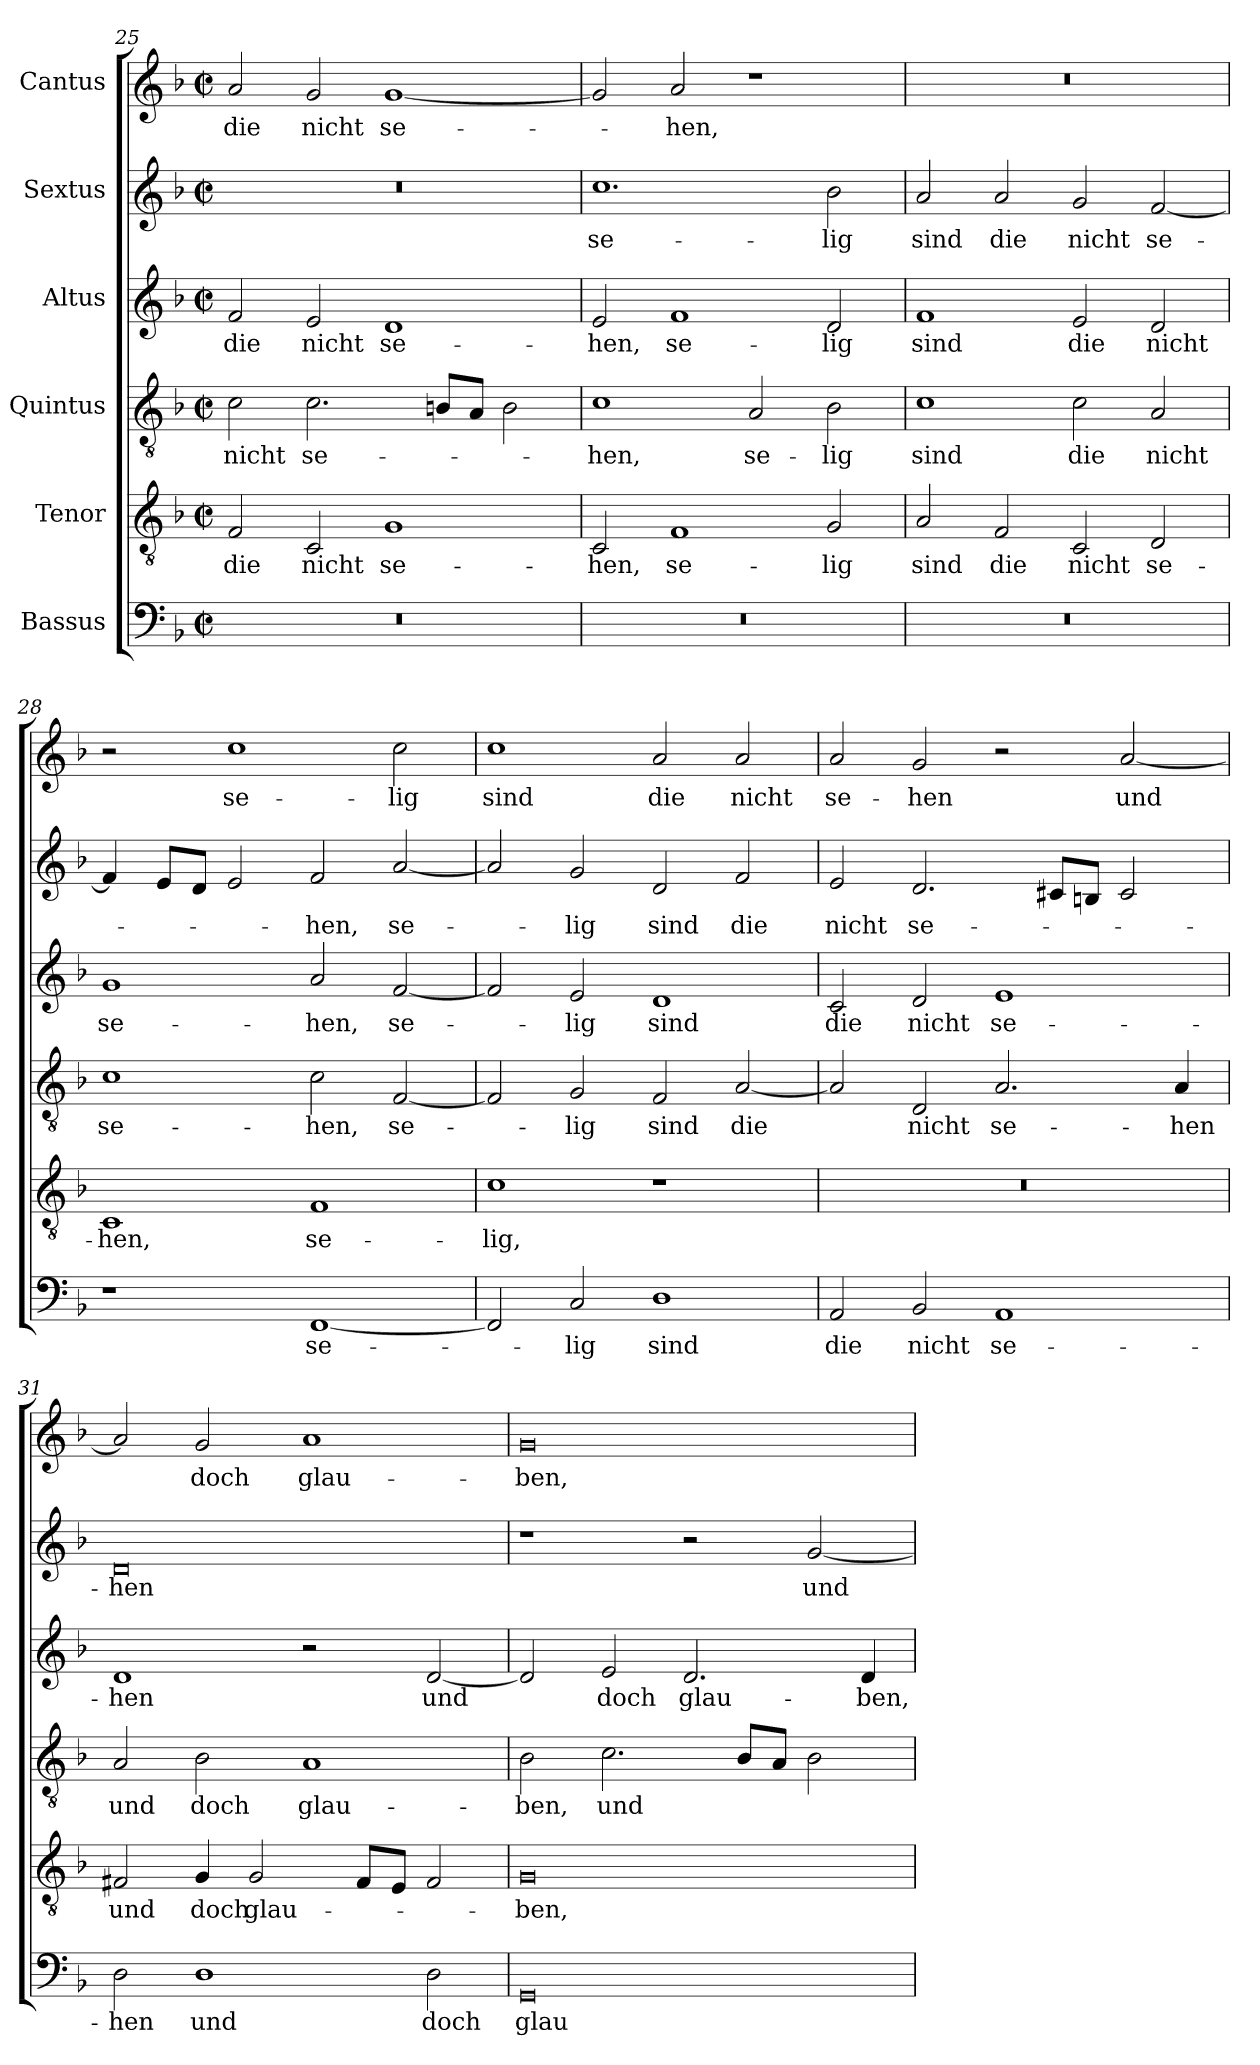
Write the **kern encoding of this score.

**kern	**text	**kern	**text	**kern	**text	**kern	**text	**kern	**text	**kern	**text
*part6	*part6	*part5	*part5	*part4	*part4	*part3	*part3	*part2	*part2	*part1	*part1
*staff6	*staff6	*staff5	*staff5	*staff4	*staff4	*staff3	*staff3	*staff2	*staff2	*staff1	*staff1
*I"Bassus	*	*I"Tenor	*	*I"Quintus	*	*I"Altus	*	*I"Sextus	*	*I"Cantus	*
!!LO:LB:g=z
*clefF4	*	*clefGv2	*	*clefGv2	*	*clefG2	*	*clefG2	*	*clefG2	*
*k[b-]	*	*k[b-]	*	*k[b-]	*	*k[b-]	*	*k[b-]	*	*k[b-]	*
*M4/2	*	*M4/2	*	*M4/2	*	*M4/2	*	*M4/2	*	*M4/2	*
*met(c|)	*	*met(c|)	*	*met(c|)	*	*met(c|)	*	*met(c|)	*	*met(c|)	*
=25	=25	=25	=25	=25	=25	=25	=25	=25	=25	=25	=25
!	!	!	!LO:LY:b	!	!LO:LY:b	!	!LO:LY:b	!	!	!	!LO:LY:b
0r	.	2F/	die	2c\	nicht	2f/	die	0r	.	2a/	die
!	!	!	!LO:LY:b	!	!LO:LY:b	!	!LO:LY:b	!	!	!	!LO:LY:b
.	.	2C/	nicht	2.c\	se-	2e/	nicht	.	.	2g/	nicht
!	!	!	!LO:LY:b	!	!	!	!LO:LY:b	!	!	!	!LO:LY:b
.	.	1G	se-	.	.	1d	se-	.	.	[1g	se-
.	.	.	.	8Bn/L	.	.	.	.	.	.	.
.	.	.	.	8A/J	.	.	.	.	.	.	.
.	.	.	.	2B\	.	.	.	.	.	.	.
=26	=26	=26	=26	=26	=26	=26	=26	=26	=26	=26	=26
!	!	!	!LO:LY:b	!	!LO:LY:b	!	!LO:LY:b	!	!LO:LY:b	!	!
0r	.	2C/	-hen,	1c	-hen,	2e/	-hen,	1.cc	se-	2g/]	.
!	!	!	!LO:LY:b	!	!	!	!LO:LY:b	!	!	!	!LO:LY:b
.	.	1F	se-	.	.	1f	se-	.	.	2a/	-hen,
!	!	!	!	!	!LO:LY:b	!	!	!	!	!	!
.	.	.	.	2A/	se-	.	.	.	.	1r	.
!	!	!	!LO:LY:b	!	!LO:LY:b	!	!LO:LY:b	!	!LO:LY:b	!	!
.	.	2G/	-lig	2B-\	-lig	2d/	-lig	2b-\	-lig	.	.
=27	=27	=27	=27	=27	=27	=27	=27	=27	=27	=27	=27
!	!	!	!LO:LY:b	!	!LO:LY:b	!	!LO:LY:b	!	!LO:LY:b	!	!
0r	.	2A/	sind	1c	sind	1f	sind	2a/	sind	0r	.
!	!	!	!LO:LY:b	!	!	!	!	!	!LO:LY:b	!	!
.	.	2F/	die	.	.	.	.	2a/	die	.	.
!	!	!	!LO:LY:b	!	!LO:LY:b	!	!LO:LY:b	!	!LO:LY:b	!	!
.	.	2C/	nicht	2c\	die	2e/	die	2g/	nicht	.	.
!	!	!	!LO:LY:b	!	!LO:LY:b	!	!LO:LY:b	!	!LO:LY:b	!	!
.	.	2D/	se-	2A/	nicht	2d/	nicht	[2f/	se-	.	.
=28	=28	=28	=28	=28	=28	=28	=28	=28	=28	=28	=28
!	!	!	!LO:LY:b	!	!LO:LY:b	!	!LO:LY:b	!	!	!	!
1r	.	1C	-hen,	1c	se-	1g	se-	4f/]	.	2r	.
.	.	.	.	.	.	.	.	8e/L	.	.	.
.	.	.	.	.	.	.	.	8d/J	.	.	.
!	!	!	!	!	!	!	!	!	!	!	!LO:LY:b
.	.	.	.	.	.	.	.	2e/	.	1cc	se-
!	!LO:LY:b	!	!LO:LY:b	!	!LO:LY:b	!	!LO:LY:b	!	!LO:LY:b	!	!
[1FF	se-	1F	se-	2c\	-hen,	2a/	-hen,	2f/	-hen,	.	.
!	!	!	!	!	!LO:LY:b	!	!LO:LY:b	!	!LO:LY:b	!	!LO:LY:b
.	.	.	.	[2F/	se-	[2f/	se-	[2a/	se-	2cc\	-lig
!!LO:PB:g=z
=29	=29	=29	=29	=29	=29	=29	=29	=29	=29	=29	=29
!	!	!	!LO:LY:b	!	!	!	!	!	!	!	!LO:LY:b
2FF/]	.	1c	lig,	2F/]	.	2f/]	.	2a/]	.	1cc	sind
!	!LO:LY:b	!	!	!	!LO:LY:b	!	!LO:LY:b	!	!LO:LY:b	!	!
2C/	lig	.	.	2G/	lig	2e/	lig	2g/	lig	.	.
!	!LO:LY:b	!	!	!	!LO:LY:b	!	!LO:LY:b	!	!LO:LY:b	!	!LO:LY:b
1D	sind	1r	.	2F/	sind	1d	sind	2d/	sind	2a/	die
!	!	!	!	!	!LO:LY:b	!	!	!	!LO:LY:b	!	!LO:LY:b
.	.	.	.	[2A/	die	.	.	2f/	die	2a/	nicht
=30	=30	=30	=30	=30	=30	=30	=30	=30	=30	=30	=30
!	!LO:LY:b	!	!	!	!	!	!LO:LY:b	!	!LO:LY:b	!	!LO:LY:b
2AA/	die	0r	.	2A/]	.	2c/	die	2e/	nicht	2a/	se-
!	!LO:LY:b	!	!	!	!LO:LY:b	!	!LO:LY:b	!	!LO:LY:b	!	!LO:LY:b
2BB-/	nicht	.	.	2D/	nicht	2d/	nicht	2.d/	se-	2g/	-hen
!	!LO:LY:b	!	!	!	!LO:LY:b	!	!LO:LY:b	!	!	!	!
1AA	se-	.	.	2.A/	se-	1e	se-	.	.	2r	.
.	.	.	.	.	.	.	.	8c#X/L	.	.	.
.	.	.	.	.	.	.	.	8Bn/J	.	.	.
!	!	!	!	!	!	!	!	!	!	!	!LO:LY:b
.	.	.	.	.	.	.	.	2c#/	.	[2a/	und
!	!	!	!	!	!LO:LY:b	!	!	!	!	!	!
.	.	.	.	4A/	-hen	.	.	.	.	.	.
=31	=31	=31	=31	=31	=31	=31	=31	=31	=31	=31	=31
!	!LO:LY:b	!	!LO:LY:b	!	!LO:LY:b	!	!LO:LY:b	!	!LO:LY:b	!	!
2D\	-hen	2F#X/	und	2A/	und	1d	-hen	0d	-hen	2a/]	.
!	!LO:LY:b	!	!LO:LY:b	!	!LO:LY:b	!	!	!	!	!	!LO:LY:b
1D	und	4G/	doch	2B-\	doch	.	.	.	.	2g/	doch
!	!	!	!LO:LY:b	!	!	!	!	!	!	!	!
.	.	2G/	glau-	.	.	.	.	.	.	.	.
!	!	!	!	!	!LO:LY:b	!	!	!	!	!	!LO:LY:b
.	.	.	.	1A	glau-	2r	.	.	.	1a	glau-
.	.	8F#/L	.	.	.	.	.	.	.	.	.
.	.	8E/J	.	.	.	.	.	.	.	.	.
!	!LO:LY:b	!	!	!	!	!	!LO:LY:b	!	!	!	!
2D\	doch	2F#/	.	.	.	[2d/	und	.	.	.	.
!!LO:LB:g=z
=32	=32	=32	=32	=32	=32	=32	=32	=32	=32	=32	=32
!	!LO:LY:b	!	!LO:LY:b	!	!LO:LY:b	!	!	!	!	!	!LO:LY:b
0GG	glau-	0G	-ben,	2B-\	-ben,	2d/]	.	1r	.	0g	-ben,
!	!	!	!	!	!LO:LY:b	!	!LO:LY:b	!	!	!	!
.	.	.	.	2.c\	und	2e/	doch	.	.	.	.
!	!	!	!	!	!	!	!LO:LY:b	!	!	!	!
.	.	.	.	.	.	2.d/	glau-	2r	.	.	.
.	.	.	.	8B-/L	.	.	.	.	.	.	.
.	.	.	.	8A/J	.	.	.	.	.	.	.
!	!	!	!	!	!	!	!	!	!LO:LY:b	!	!
.	.	.	.	2B-\	.	.	.	[2g/	und	.	.
!	!	!	!	!	!	!	!LO:LY:b	!	!	!	!
.	.	.	.	.	.	4d/	-ben,	.	.	.	.
=	=	=	=	=	=	=	=	=	=	=	=
*-	*-	*-	*-	*-	*-	*-	*-	*-	*-	*-	*-
